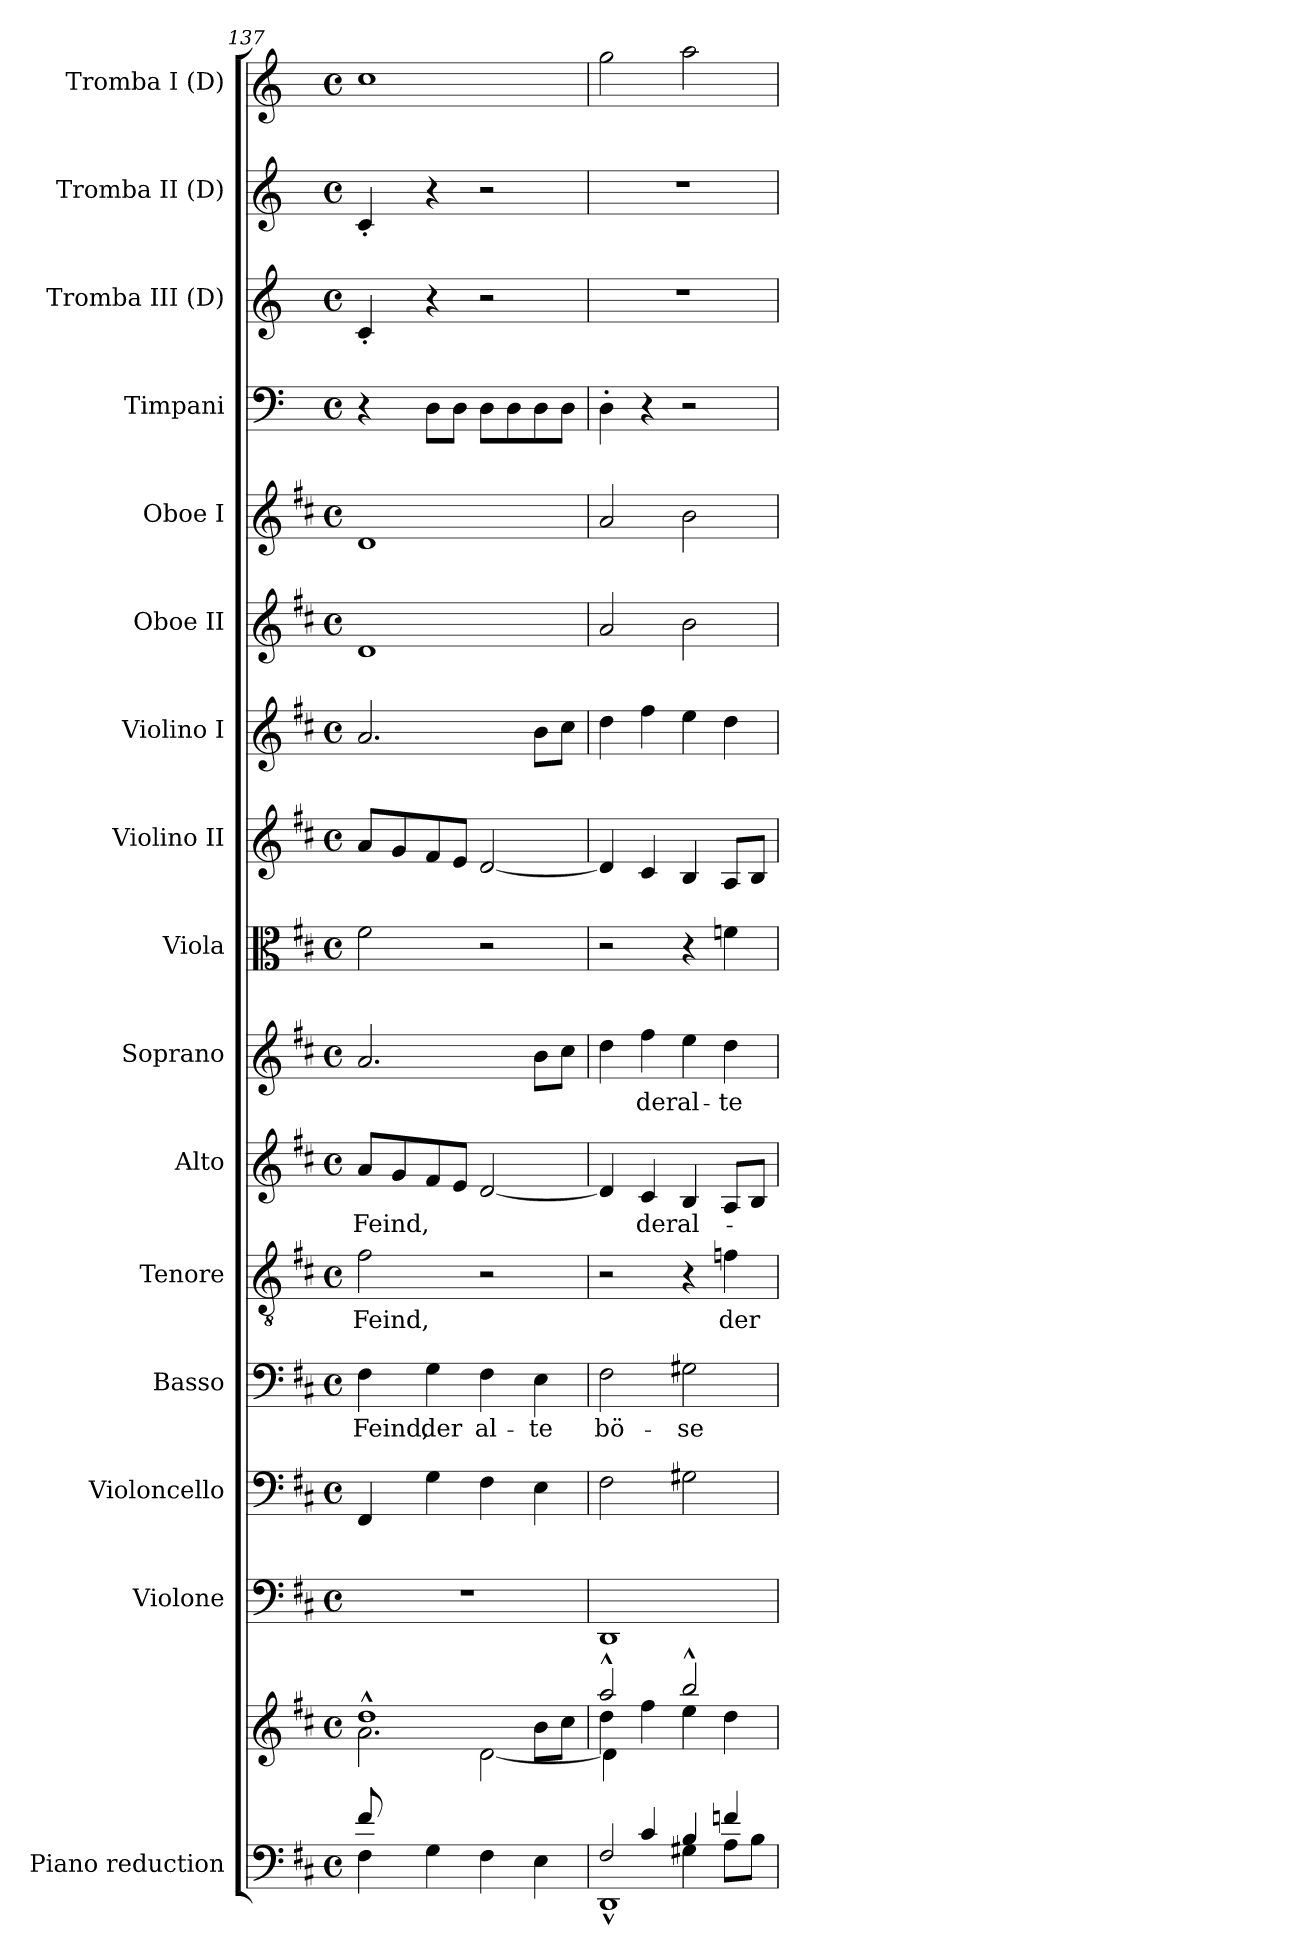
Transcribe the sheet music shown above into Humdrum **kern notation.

**kern	**kern	**kern	**kern	**kern	**text	**kern	**text	**kern	**text	**kern	**text	**kern	**kern	**kern	**kern	**kern	**kern	**kern	**kern	**kern
*part16	*part16	*part15	*part14	*part13	*part13	*part12	*part12	*part11	*part11	*part10	*part10	*part9	*part8	*part7	*part6	*part5	*part4	*part3	*part2	*part1
*staff17	*staff16	*staff15	*staff14	*staff13	*staff13	*staff12	*staff12	*staff11	*staff11	*staff10	*staff10	*staff9	*staff8	*staff7	*staff6	*staff5	*staff4	*staff3	*staff2	*staff1
*I"Piano reduction	*	*I"Violone	*I"Violoncello	*I"Basso	*	*I"Tenore	*	*I"Alto	*	*I"Soprano	*	*I"Viola	*I"Violino II	*I"Violino I	*I"Oboe II	*I"Oboe I	*I"Timpani	*I"Tromba III (D)	*I"Tromba II (D)	*I"Tromba I (D)
*I'Pno	*	*	*	*	*	*	*	*	*	*	*	*	*	*	*I'Ob	*I'Ob	*I'Timp	*	*	*
*clefF4	*clefG2	*clefF4	*clefF4	*clefF4	*	*clefGv2	*	*clefG2	*	*clefG2	*	*clefC3	*clefG2	*clefG2	*clefG2	*clefG2	*clefF4	*clefG2	*clefG2	*clefG2
*	*	*ITrd7c12	*	*	*	*	*	*	*	*	*	*	*	*	*	*	*	*ITrd-1c-2	*ITrd-1c-2	*ITrd-1c-2
*k[f#c#]	*k[f#c#]	*k[f#c#]	*k[f#c#]	*k[f#c#]	*	*k[f#c#]	*	*k[f#c#]	*	*k[f#c#]	*	*k[f#c#]	*k[f#c#]	*k[f#c#]	*k[f#c#]	*k[f#c#]	*k[]	*k[f#c#]	*k[f#c#]	*k[f#c#]
*M4/4	*M4/4	*M4/4	*M4/4	*M4/4	*	*M4/4	*	*M4/4	*	*M4/4	*	*M4/4	*M4/4	*M4/4	*M4/4	*M4/4	*M4/4	*M4/4	*M4/4	*M4/4
*met(c)	*met(c)	*met(c)	*met(c)	*met(c)	*	*met(c)	*	*met(c)	*	*met(c)	*	*met(c)	*met(c)	*met(c)	*met(c)	*met(c)	*met(c)	*met(c)	*met(c)	*met(c)
=137	=137	=137	=137	=137	=137	=137	=137	=137	=137	=137	=137	=137	=137	=137	=137	=137	=137	=137	=137	=137
*^	*^	*	*	*	*	*	*	*	*	*	*	*	*	*	*	*	*	*	*	*
*	*	*	*^	*	*	*	*	*	*	*	*	*	*	*	*	*	*	*	*	*	*	*
!	!	!	!	!	!	!	!	!LO:LY:b	!	!LO:LY:b	!	!LO:LY:b	!	!	!	!	!	!	!	!	!	!	!
8f#/L	4F#\	1dd^^	8ryy	2.a\	1r	4FF#/	4F#\	Feind,	2f#\	Feind,	8a/L	Feind,	2.a/	.	2f#\	8a/L	2.a/	1d	1d	4r	4d'/	4d'/	1dd
2..ryy	.	.	8g\	.	.	.	.	.	.	.	8g/	.	.	.	.	8g/	.	.	.	.	.	.	.
!	!	!	!	!	!	!	!	!LO:LY:b	!	!	!	!	!	!	!	!	!	!	!	!	!	!	!
.	4G\	.	8f#\	.	.	4G\	4G\	der	.	.	8f#/	.	.	.	.	8f#/	.	.	.	8D\L	4r	4r	.
.	.	.	8e\J	.	.	.	.	.	.	.	8e/J	.	.	.	.	8e/J	.	.	.	8D\J	.	.	.
!	!	!	!	!	!	!	!	!LO:LY:b	!	!	!	!	!	!	!	!	!	!	!	!	!	!	!
.	4F#\	.	[2d\	.	.	4F#\	4F#\	al-	2r	.	[2d/	.	.	.	2r	[2d/	.	.	.	8D\L	2r	2r	.
.	.	.	.	.	.	.	.	.	.	.	.	.	.	.	.	.	.	.	.	8D\	.	.	.
!	!	!	!	!	!	!	!	!LO:LY:b	!	!	!	!	!	!	!	!	!	!	!	!	!	!	!
.	4E\	.	.	8b\L	.	4E\	4E\	te	.	.	.	.	8b\L	.	.	.	8b\L	.	.	8D\	.	.	.
.	.	.	.	8cc#\J	.	.	.	.	.	.	.	.	8cc#\J	.	.	.	8cc#\J	.	.	8D\J	.	.	.
!!LO:PB:g=z
=138	=138	=138	=138	=138	=138	=138	=138	=138	=138	=138	=138	=138	=138	=138	=138	=138	=138	=138	=138	=138	=138	=138	=138
*	*^	*	*	*	*	*	*	*	*	*	*	*	*	*	*	*	*	*	*	*	*	*	*
!	!	!	!	!	!	!	!	!	!LO:LY:b	!	!	!	!	!	!	!	!	!	!	!	!	!	!	!
4ryy	1DD^^	2F#/	2aa^^/	4dd\	4d\]	1DDD	2F#\	2F#\	bö-	2r	.	4d/]	.	4dd\	.	2r	4d/]	4dd\	2a/	2a/	4D'\	1r	1r	2aa\
!	!	!	!	!	!	!	!	!	!	!	!	!	!LO:LY:b	!	!LO:LY:b	!	!	!	!	!	!	!	!	!
4c#/	.	.	.	4ff#\	2.ryy	.	.	.	.	.	.	4c#/	der	4ff#\	der	.	4c#/	4ff#\	.	.	4r	.	.	.
!	!	!	!	!	!	!	!	!	!LO:LY:b	!	!	!	!LO:LY:b	!	!LO:LY:b	!	!	!	!	!	!	!	!	!
4B/	.	4G#X\	2bb^^/	4ee\	.	.	2G#X\	2G#X\	se	4r	.	4B/	al-	4ee\	al-	4r	4B/	4ee\	2b\	2b\	2r	.	.	2bb\
!	!	!	!	!	!	!	!	!	!	!	!LO:LY:b	!	!	!	!LO:LY:b	!	!	!	!	!	!	!	!	!
4fn/	.	8A\L	.	4dd\	.	.	.	.	.	4fn\	der	8A/L	.	4dd\	-te	4fn\	8A/L	4dd\	.	.	.	.	.	.
.	.	8B\J	.	.	.	.	.	.	.	.	.	8B/J	.	.	.	.	8B/J	.	.	.	.	.	.	.
*v	*v	*v	*	*	*	*	*	*	*	*	*	*	*	*	*	*	*	*	*	*	*	*	*	*
*	*v	*v	*v	*	*	*	*	*	*	*	*	*	*	*	*	*	*	*	*	*	*	*
=	=	=	=	=	=	=	=	=	=	=	=	=	=	=	=	=	=	=	=	=
*-	*-	*-	*-	*-	*-	*-	*-	*-	*-	*-	*-	*-	*-	*-	*-	*-	*-	*-	*-	*-
